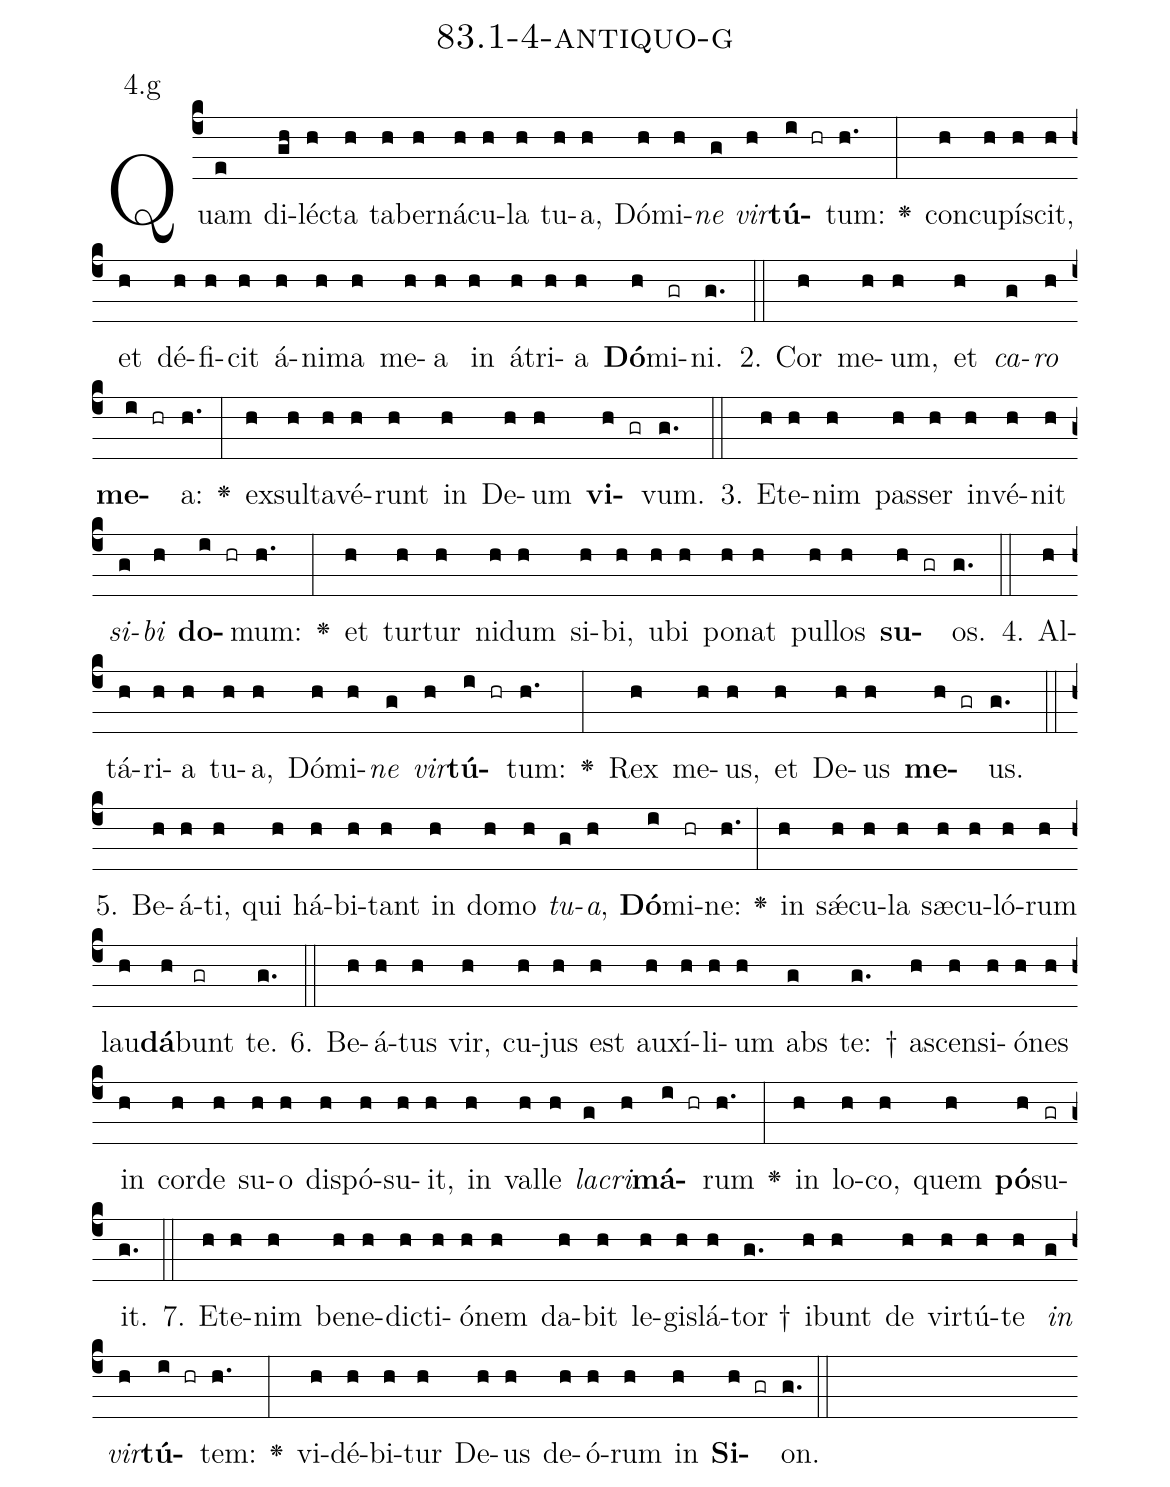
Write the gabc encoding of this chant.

name: 83.1-4-antiquo-g;
annotation: 4.g;
%%
(c4)Quam(e) di(gh)léc(h)ta(h) ta(h)ber(h)ná(h)cu(h)la(h) tu(h)a,(h) Dó(h)mi(h)<i>ne</i>(g) <i>vir</i>(h)<b>tú</b>(i hr)tum:(h.) <v>\greheightstar</v>(:) con(h)cu(h)pí(h)scit,(h) et(h) dé(h)fi(h)cit(h) á(h)ni(h)ma(h) me(h)a(h) in(h) á(h)tri(h)a(h) <b>Dó</b>(h)mi(gr)ni.(g.) (::)
2. Cor(h) me(h)um,(h) et(h) <i>ca</i>(g)<i>ro</i>(h) <b>me</b>(i hr)a:(h.) <v>\greheightstar</v>(:) ex(h)sul(h)ta(h)vé(h)runt(h) in(h) De(h)um(h) <b>vi</b>(h gr)vum.(g.) (::)
3. Et(h)e(h)nim(h) pas(h)ser(h) in(h)vé(h)nit(h) <i>si</i>(g)<i>bi</i>(h) <b>do</b>(i hr)mum:(h.) <v>\greheightstar</v>(:) et(h) tur(h)tur(h) ni(h)dum(h) si(h)bi,(h) u(h)bi(h) po(h)nat(h) pul(h)los(h) <b>su</b>(h gr)os.(g.) (::)
4. Al(h)tá(h)ri(h)a(h) tu(h)a,(h) Dó(h)mi(h)<i>ne</i>(g) <i>vir</i>(h)<b>tú</b>(i hr)tum:(h.) <v>\greheightstar</v>(:) Rex(h) me(h)us,(h) et(h) De(h)us(h) <b>me</b>(h gr)us.(g.) (::)
5. Be(h)á(h)ti,(h) qui(h) há(h)bi(h)tant(h) in(h) do(h)mo(h) <i>tu</i>(g)<i>a</i>,(h) <b>Dó</b>(i)mi(hr)ne:(h.) <v>\greheightstar</v>(:) in(h) sǽ(h)cu(h)la(h) sæ(h)cu(h)ló(h)rum(h) lau(h)<b>dá</b>(h)bunt(gr) te.(g.) (::)
6. Be(h)á(h)tus(h) vir,(h) cu(h)jus(h) est(h) au(h)xí(h)li(h)um(h) abs(g) te: †(g.) a(h)scen(h)si(h)ó(h)nes(h) in(h) cor(h)de(h) su(h)o(h) dis(h)pó(h)su(h)it,(h) in(h) val(h)le(h) <i>la</i>(g)<i>cri</i>(h)<b>má</b>(i hr)rum(h.) <v>\greheightstar</v>(:) in(h) lo(h)co,(h) quem(h) <b>pó</b>(h)su(gr)it.(g.) (::)
7. Et(h)e(h)nim(h) be(h)ne(h)dic(h)ti(h)ó(h)nem(h) da(h)bit(h) le(h)gis(h)lá(h)tor †(g.) i(h)bunt(h) de(h) vir(h)tú(h)te(h) <i>in</i>(g) <i>vir</i>(h)<b>tú</b>(i hr)tem:(h.) <v>\greheightstar</v>(:) vi(h)dé(h)bi(h)tur(h) De(h)us(h) de(h)ó(h)rum(h) in(h) <b>Si</b>(h gr)on.(g.) (::)
